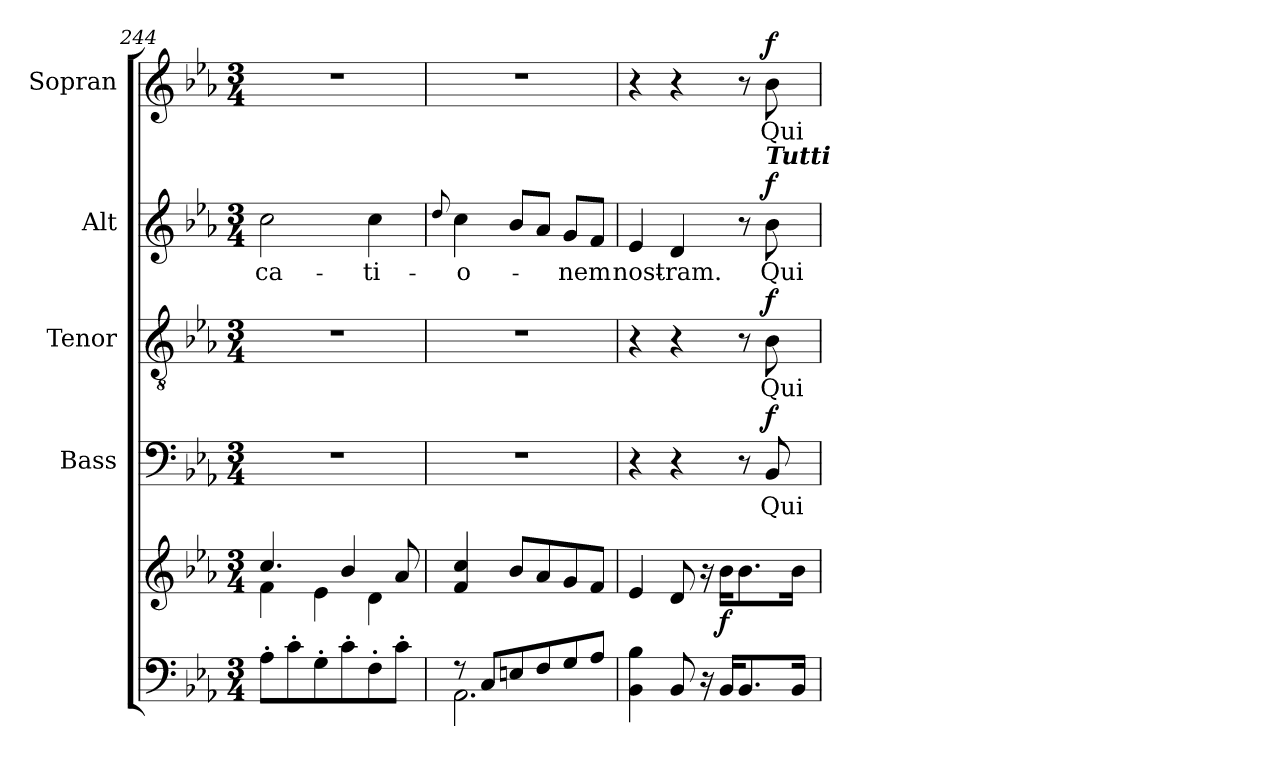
**kern	**kern	**dynam	**kern	**text	**dynam	**kern	**text	**dynam	**kern	**text	**dynam	**kern	**text	**dynam
*part5	*part5	*part5	*part4	*part4	*part4	*part3	*part3	*part3	*part2	*part2	*part2	*part1	*part1	*part1
*staff6	*staff5	*staff5/6	*staff4	*staff4	*staff4	*staff3	*staff3	*staff3	*staff2	*staff2	*staff2	*staff1	*staff1	*staff1
*	*	*	*I"Bass	*	*	*I"Tenor	*	*	*I"Alt	*	*	*I"Sopran	*	*
*	*	*	*I'B.	*	*	*I'T.	*	*	*I'A.	*	*	*I'S.	*	*
*clefF4	*clefG2	*	*clefF4	*	*	*clefGv2	*	*	*clefG2	*	*	*clefG2	*	*
*k[b-e-a-]	*k[b-e-a-]	*	*k[b-e-a-]	*	*	*k[b-e-a-]	*	*	*k[b-e-a-]	*	*	*k[b-e-a-]	*	*
*E-:	*E-:	*	*E-:	*	*	*E-:	*	*	*E-:	*	*	*E-:	*	*
*M3/4	*M3/4	*	*M3/4	*	*	*M3/4	*	*	*M3/4	*	*	*M3/4	*	*
=244	=244	=244	=244	=244	=244	=244	=244	=244	=244	=244	=244	=244	=244	=244
*	*^	*	*	*	*	*	*	*	*	*	*	*	*	*
!	!	!	!	!	!	!	!	!	!	!	!LO:LY:b	!	!	!	!
8A-'>\L	4.cc/	4f\	.	2.r	.	.	2.r	.	.	2cc\	-ca-	.	2.r	.	.
8c'>\	.	.	.	.	.	.	.	.	.	.	.	.	.	.	.
8G'>\	.	4e-\	.	.	.	.	.	.	.	.	.	.	.	.	.
8c'>\	4b-/	.	.	.	.	.	.	.	.	.	.	.	.	.	.
!	!	!	!	!	!	!	!	!	!	!	!LO:LY:b	!	!	!	!
8F'>\	.	4d\	.	.	.	.	.	.	.	4cc\	-ti-	.	.	.	.
8c'>\J	8a-/	.	.	.	.	.	.	.	.	.	.	.	.	.	.
*	*v	*v	*	*	*	*	*	*	*	*	*	*	*	*	*
=245	=245	=245	=245	=245	=245	=245	=245	=245	=245	=245	=245	=245	=245	=245
.	.	.	.	.	.	.	.	.	8qqdd/	.	.	.	.	.
*^	*	*	*	*	*	*	*	*	*	*	*	*	*	*
!	!	!	!	!	!	!	!	!	!	!	!LO:LY:b	!	!	!	!
8r	2.AA-\	4f/ 4cc/	.	2.r	.	.	2.r	.	.	4cc\	-o-	.	2.r	.	.
8C/L	.	.	.	.	.	.	.	.	.	.	.	.	.	.	.
8En/	.	8b-/L	.	.	.	.	.	.	.	8b-/L	.	.	.	.	.
8F/	.	8a-/	.	.	.	.	.	.	.	8a-/J	.	.	.	.	.
!	!	!	!	!	!	!	!	!	!	!	!LO:LY:b	!	!	!	!
8G/	.	8g/	.	.	.	.	.	.	.	8g/L	-nem	.	.	.	.
8A-/J	.	8f/J	.	.	.	.	.	.	.	8f/J	.	.	.	.	.
*v	*v	*	*	*	*	*	*	*	*	*	*	*	*	*	*
=246	=246	=246	=246	=246	=246	=246	=246	=246	=246	=246	=246	=246	=246	=246
!	!	!	!	!	!	!	!	!	!	!LO:LY:b	!	!	!	!
4BB-\ 4B-\	4e-/	.	4r	.	.	4r	.	.	4e-/	nost-	.	4r	.	.
!	!	!	!	!	!	!	!	!	!	!LO:LY:b	!	!	!	!
8BB-/	8d/	.	4r	.	.	4r	.	.	4d/	-ram.	.	4r	.	.
16r	16r	.	.	.	.	.	.	.	.	.	.	.	.	.
!	!	!LO:DY:b	!	!	!	!	!	!	!	!	!	!	!	!
16BB-/KL	16b-\KL	f	.	.	.	.	.	.	.	.	.	.	.	.
8.BB-/	8.b-\	.	8r	.	.	8r	.	.	8r	.	.	8r	.	.
!	!	!	!	!	!	!	!	!	!LO:TX:a:Bi:t=Tutti	!	!	!	!	!
!	!	!	!	!LO:LY:b	!LO:DY:a	!	!LO:LY:b	!LO:DY:a	!	!LO:LY:b	!LO:DY:a	!	!LO:LY:b	!LO:DY:a
.	.	.	8BB-/	Qui	f	8B-\	Qui	f	8b-\	Qui	f	8b-\	Qui	f
16BB-/Jk	16b-\Jk	.	.	.	.	.	.	.	.	.	.	.	.	.
=	=	=	=	=	=	=	=	=	=	=	=	=	=	=
*-	*-	*-	*-	*-	*-	*-	*-	*-	*-	*-	*-	*-	*-	*-
